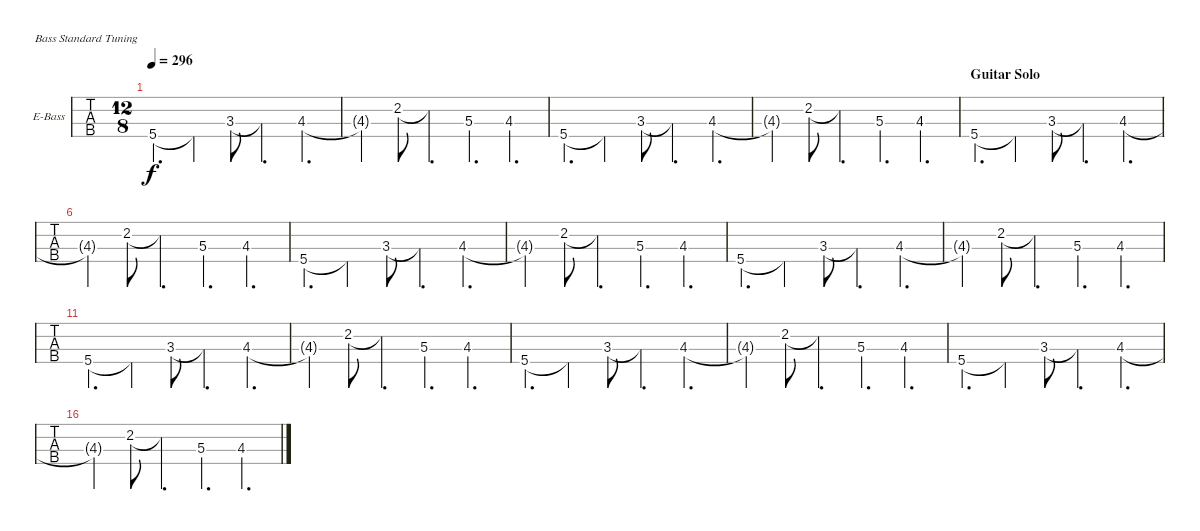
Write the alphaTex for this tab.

\bracketExtendMode nobrackets
\firstSystemTrackNameOrientation horizontal
\otherSystemsTrackNameOrientation horizontal
\defaultBarNumberDisplay FirstOfSystem
\track ("Bass" "E-Bass") {instrument electricbassfinger}
\staff {tabs}
\tuning (G2 D2 A1 E1)
\ts (12 8)
\tempo 296
\clef f4
\ks c
5.4.4{d dy f} 5.4{t}.4 3.3.8 3.3{t}.4{d} 4.3.4{d} |
4.3{t}.4 2.2.8 2.2{t}.4{d} 5.3.4{d} 4.3.4{d} |
5.4.4{d} 5.4{t}.4 3.3.8 3.3{t}.4{d} 4.3.4{d} |
4.3{t}.4 2.2.8 2.2{t}.4{d} 5.3.4{d} 4.3.4{d} |
\section ("" "Guitar Solo")
5.4.4{d} 5.4{t}.4 3.3.8 3.3{t}.4{d} 4.3.4{d} |
4.3{t}.4 2.2.8 2.2{t}.4{d} 5.3.4{d} 4.3.4{d} |
5.4.4{d} 5.4{t}.4 3.3.8 3.3{t}.4{d} 4.3.4{d} |
4.3{t}.4 2.2.8 2.2{t}.4{d} 5.3.4{d} 4.3.4{d} |
5.4.4{d} 5.4{t}.4 3.3.8 3.3{t}.4{d} 4.3.4{d} |
4.3{t}.4 2.2.8 2.2{t}.4{d} 5.3.4{d} 4.3.4{d} |
5.4.4{d} 5.4{t}.4 3.3.8 3.3{t}.4{d} 4.3.4{d} |
4.3{t}.4 2.2.8 2.2{t}.4{d} 5.3.4{d} 4.3.4{d} |
5.4.4{d} 5.4{t}.4 3.3.8 3.3{t}.4{d} 4.3.4{d} |
4.3{t}.4 2.2.8 2.2{t}.4{d} 5.3.4{d} 4.3.4{d} |
5.4.4{d} 5.4{t}.4 3.3.8 3.3{t}.4{d} 4.3.4{d} |
4.3{t}.4 2.2.8 2.2{t}.4{d} 5.3.4{d} 4.3.4{d}
